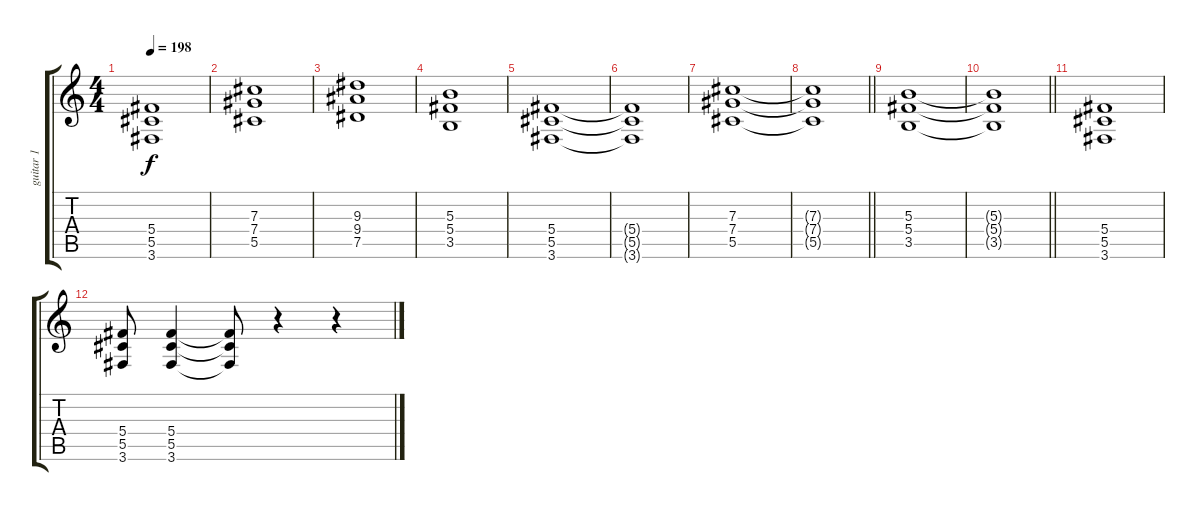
\track ("guitar 1" "guitar 1") {instrument distortionguitar}
\staff {score tabs}
\tuning (Eb4 Bb3 Gb3 Db3 Ab2 Eb2) {hide}
\ts (4 4)
\tempo 198
\clef g2
\ks c
(5.4 5.5 3.6).1{dy f} |
(7.3 7.4 5.5).1 |
(9.3 9.4 7.5).1 |
(5.3 5.4 3.5).1 |
(5.4 5.5 3.6).1 |
(5.4{t} 5.5{t} 3.6{t}).1 |
(7.3 7.4 5.5).1 |
\barLineRight lightlight
(7.3{t} 7.4{t} 5.5{t}).1 |
(5.3 5.4 3.5).1 |
\barLineRight lightlight
(5.3{t} 5.4{t} 3.5{t}).1 |
(5.4 5.5 3.6).1 |
(5.4 5.5 3.6).8 (5.4 5.5 3.6).4 (5.4{t} 5.5{t} 3.6{t}).8 r.4 r.4
